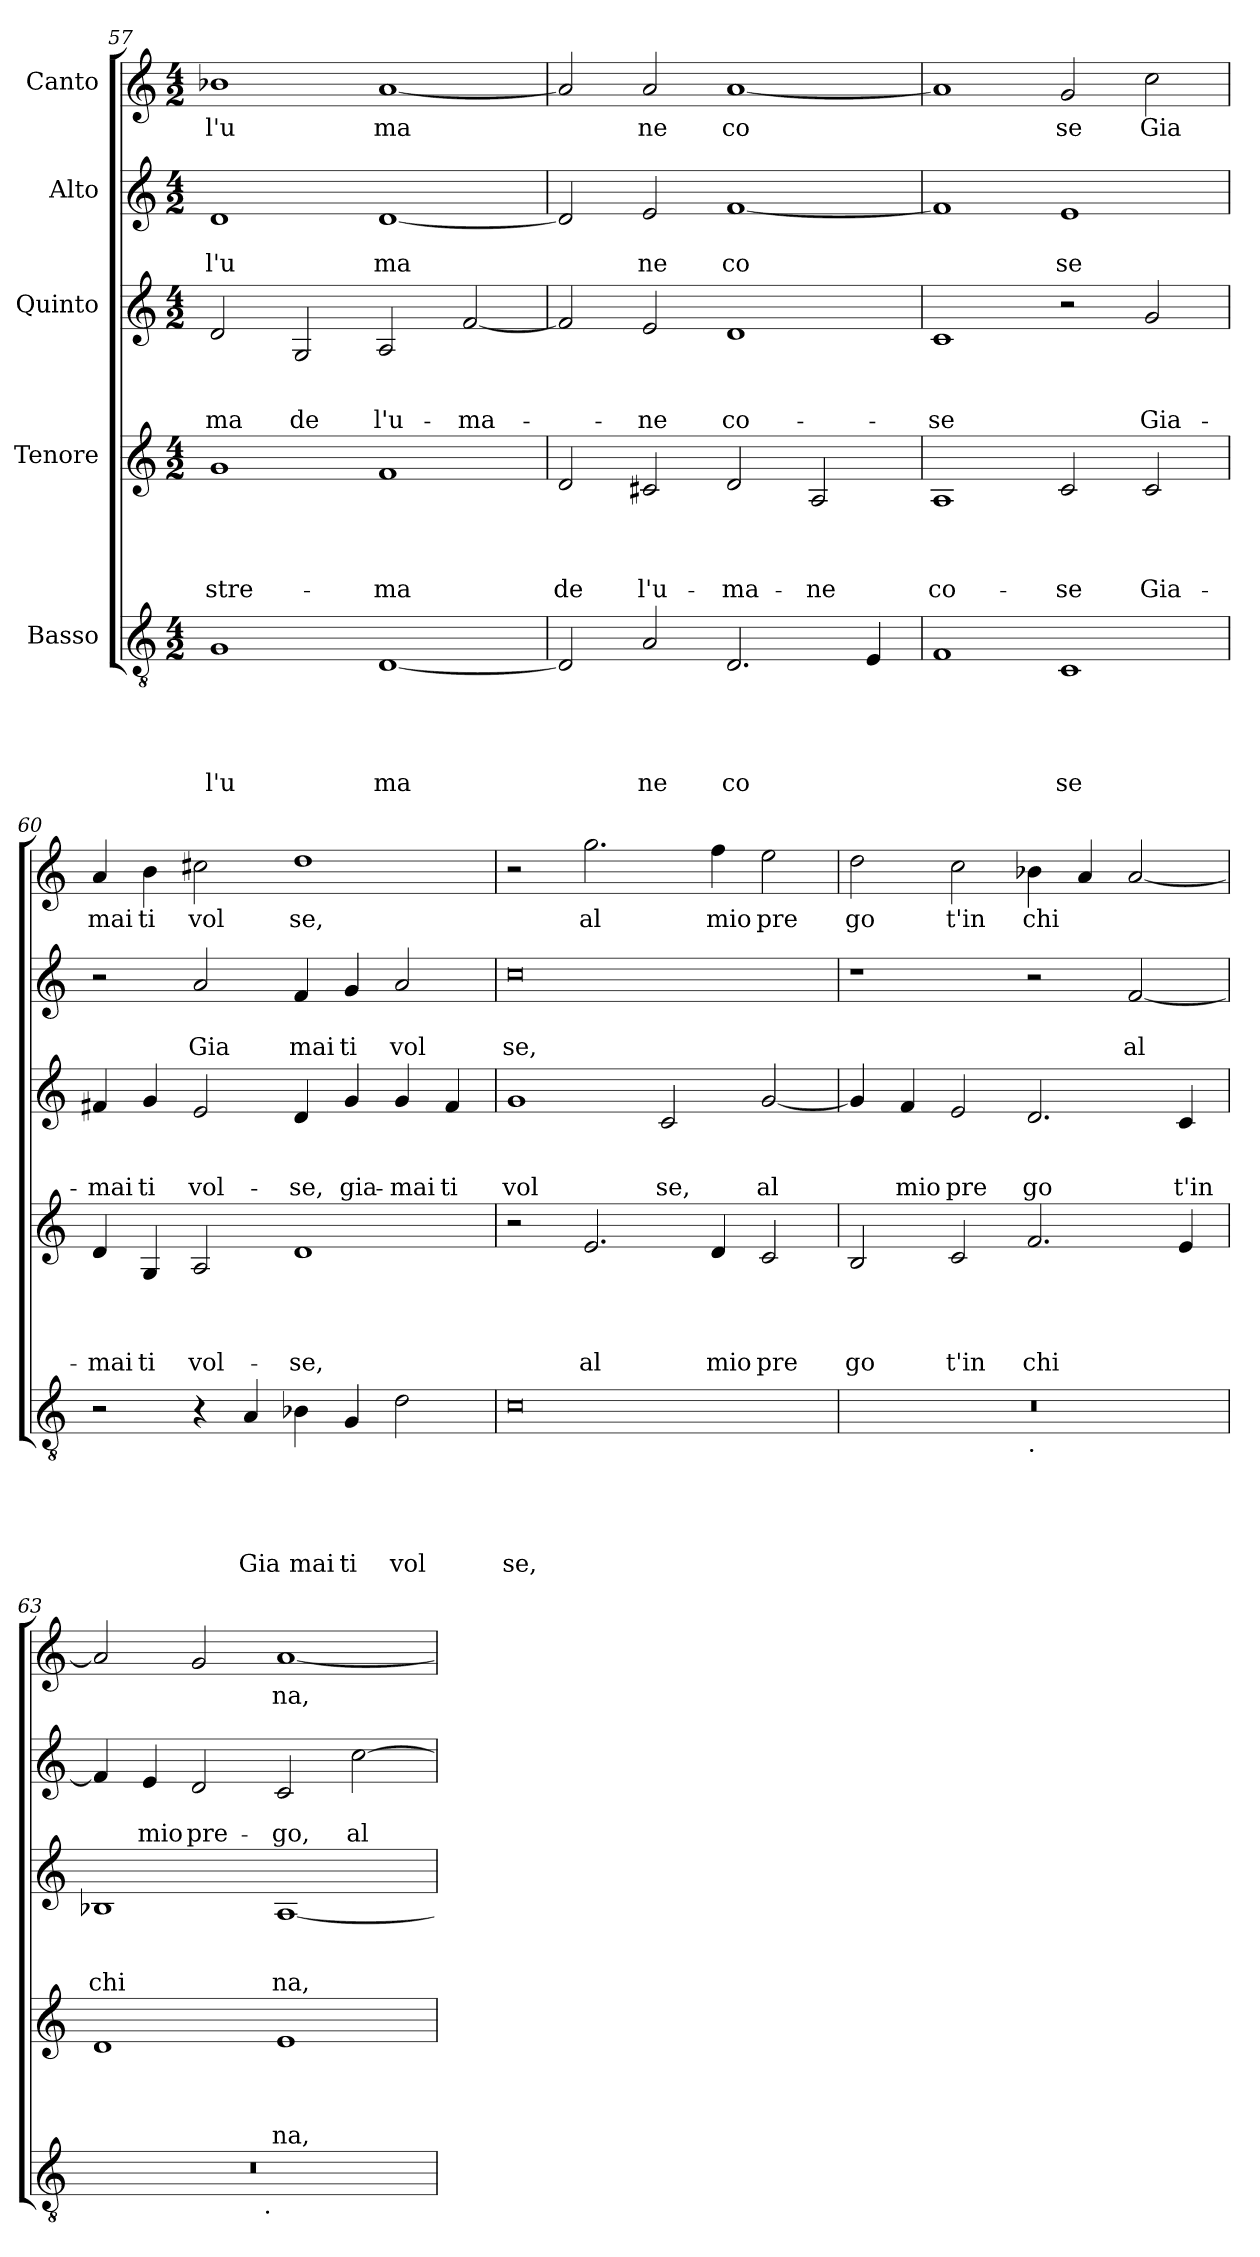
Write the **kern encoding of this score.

**kern	**text	**text	**text	**text	**text	**kern	**text	**text	**text	**text	**kern	**text	**text	**text	**kern	**text	**text	**kern	**text
*part5	*part5	*part5	*part5	*part5	*part5	*part4	*part4	*part4	*part4	*part4	*part3	*part3	*part3	*part3	*part2	*part2	*part2	*part1	*part1
*staff5	*staff5	*staff5	*staff5	*staff5	*staff5	*staff4	*staff4	*staff4	*staff4	*staff4	*staff3	*staff3	*staff3	*staff3	*staff2	*staff2	*staff2	*staff1	*staff1
*I"Basso	*	*	*	*	*	*I"Tenore	*	*	*	*	*I"Quinto	*	*	*	*I"Alto	*	*	*I"Canto	*
*clefGv2	*	*	*	*	*	*clefG2	*	*	*	*	*clefG2	*	*	*	*clefG2	*	*	*clefG2	*
*k[]	*	*	*	*	*	*k[]	*	*	*	*	*k[]	*	*	*	*k[]	*	*	*k[]	*
*C:	*	*	*	*	*	*C:	*	*	*	*	*C:	*	*	*	*C:	*	*	*C:	*
*M4/2	*	*	*	*	*	*M4/2	*	*	*	*	*M4/2	*	*	*	*M4/2	*	*	*M4/2	*
=57	=57	=57	=57	=57	=57	=57	=57	=57	=57	=57	=57	=57	=57	=57	=57	=57	=57	=57	=57
!	!	!	!	!	!LO:LY:b	!	!	!	!	!LO:LY:b	!	!	!	!LO:LY:b	!	!	!LO:LY:b	!	!LO:LY:b
1G	.	.	.	.	l'u	1g	.	.	.	-stre-	2d/	.	.	-ma	1d	.	l'u	1b-X	l'u
!	!	!	!	!	!	!	!	!	!	!	!	!	!	!LO:LY:b	!	!	!	!	!
.	.	.	.	.	.	.	.	.	.	.	2G/	.	.	de	.	.	.	.	.
!	!	!	!	!	!LO:LY:b	!	!	!	!	!LO:LY:b	!	!	!	!LO:LY:b	!	!	!LO:LY:b	!	!LO:LY:b
[<1D	.	.	.	.	ma	1f	.	.	.	-ma	2A/	.	.	l'u-	[<1d	.	ma	[<1a	ma
!	!	!	!	!	!	!	!	!	!	!	!	!	!	!LO:LY:b	!	!	!	!	!
.	.	.	.	.	.	.	.	.	.	.	[<2f/	.	.	-ma-	.	.	.	.	.
=58	=58	=58	=58	=58	=58	=58	=58	=58	=58	=58	=58	=58	=58	=58	=58	=58	=58	=58	=58
!	!	!	!	!	!	!	!	!	!	!LO:LY:b	!	!	!	!	!	!	!	!	!
2D/]	.	.	.	.	.	2d/	.	.	.	de	2f/]	.	.	.	2d/]	.	.	2a/]	.
!	!	!	!	!	!LO:LY:b	!	!	!	!	!LO:LY:b	!	!	!	!LO:LY:b	!	!	!LO:LY:b	!	!LO:LY:b
2A/	.	.	.	.	ne	2c#X/	.	.	.	l'u-	2e/	.	.	-ne	2e/	.	ne	2a/	ne
!	!	!	!	!	!LO:LY:b	!	!	!	!	!LO:LY:b	!	!	!	!LO:LY:b	!	!	!LO:LY:b	!	!LO:LY:b
2.D/	.	.	.	.	co	2d/	.	.	.	-ma-	1d	.	.	co-	[<1f	.	co	[<1a	co
!	!	!	!	!	!	!	!	!	!	!LO:LY:b	!	!	!	!	!	!	!	!	!
.	.	.	.	.	.	2A/	.	.	.	-ne	.	.	.	.	.	.	.	.	.
4E/	.	.	.	.	.	.	.	.	.	.	.	.	.	.	.	.	.	.	.
=59	=59	=59	=59	=59	=59	=59	=59	=59	=59	=59	=59	=59	=59	=59	=59	=59	=59	=59	=59
!	!	!	!	!	!	!	!	!	!	!LO:LY:b	!	!	!	!LO:LY:b	!	!	!	!	!
1F	.	.	.	.	.	1A	.	.	.	co-	1c	.	.	-se	1f]	.	.	1a]	.
!	!	!	!	!	!LO:LY:b	!	!	!	!	!LO:LY:b	!	!	!	!	!	!	!LO:LY:b	!	!LO:LY:b
1C	.	.	.	.	se	2c/	.	.	.	-se	2r	.	.	.	1e	.	se	2g/	se
!	!	!	!	!	!	!	!	!	!	!LO:LY:b	!	!	!	!LO:LY:b	!	!	!	!	!LO:LY:b
.	.	.	.	.	.	2c/	.	.	.	Gia-	2g/	.	.	Gia-	.	.	.	2cc\	Gia
=60	=60	=60	=60	=60	=60	=60	=60	=60	=60	=60	=60	=60	=60	=60	=60	=60	=60	=60	=60
!	!	!	!	!	!	!	!	!	!	!LO:LY:b	!	!	!	!LO:LY:b	!	!	!	!	!LO:LY:b
2r	.	.	.	.	.	4d/	.	.	.	-mai	4f#X/	.	.	-mai	2r	.	.	4a/	mai
!	!	!	!	!	!	!	!	!	!	!LO:LY:b	!	!	!	!LO:LY:b	!	!	!	!	!LO:LY:b
.	.	.	.	.	.	4G/	.	.	.	ti	4g/	.	.	ti	.	.	.	4b\	ti
!	!	!	!	!	!	!	!	!	!	!LO:LY:b	!	!	!	!LO:LY:b	!	!	!LO:LY:b	!	!LO:LY:b
4r	.	.	.	.	.	2A/	.	.	.	vol-	2e/	.	.	vol-	2a/	.	Gia	2cc#X\	vol
!	!	!	!	!	!LO:LY:b	!	!	!	!	!	!	!	!	!	!	!	!	!	!
4A/	.	.	.	.	Gia	.	.	.	.	.	.	.	.	.	.	.	.	.	.
!	!	!	!	!	!LO:LY:b	!	!	!	!	!LO:LY:b	!	!	!	!LO:LY:b	!	!	!LO:LY:b	!	!LO:LY:b
4B-X\	.	.	.	.	mai	1d	.	.	.	-se,	4d/	.	.	-se,	4f/	.	mai	1dd	se,
!	!	!	!	!	!LO:LY:b	!	!	!	!	!	!	!	!	!LO:LY:b	!	!	!LO:LY:b	!	!
4G/	.	.	.	.	ti	.	.	.	.	.	4g/	.	.	gia-	4g/	.	ti	.	.
!	!	!	!	!	!LO:LY:b	!	!	!	!	!	!	!	!	!LO:LY:b	!	!	!LO:LY:b	!	!
2d\	.	.	.	.	vol	.	.	.	.	.	4g/	.	.	-mai	2a/	.	vol	.	.
!	!	!	!	!	!	!	!	!	!	!	!	!	!	!LO:LY:b	!	!	!	!	!
.	.	.	.	.	.	.	.	.	.	.	4f#/	.	.	ti	.	.	.	.	.
!!LO:LB:g=z
=61	=61	=61	=61	=61	=61	=61	=61	=61	=61	=61	=61	=61	=61	=61	=61	=61	=61	=61	=61
!	!	!	!	!	!LO:LY:b	!	!	!	!	!	!	!	!	!LO:LY:b	!	!	!LO:LY:b	!	!
0c	.	.	.	.	se,	2r	.	.	.	.	1g	.	.	vol	0cc	.	se,	2r	.
!	!	!	!	!	!	!	!	!	!	!LO:LY:b	!	!	!	!	!	!	!	!	!LO:LY:b
.	.	.	.	.	.	2.e/	.	.	.	al	.	.	.	.	.	.	.	2.gg\	al
!	!	!	!	!	!	!	!	!	!	!	!	!	!	!LO:LY:b	!	!	!	!	!
.	.	.	.	.	.	.	.	.	.	.	2c/	.	.	se,	.	.	.	.	.
!	!	!	!	!	!	!	!	!	!	!LO:LY:b	!	!	!	!	!	!	!	!	!LO:LY:b
.	.	.	.	.	.	4d/	.	.	.	mio	.	.	.	.	.	.	.	4ff\	mio
!	!	!	!	!	!	!	!	!	!	!LO:LY:b	!	!	!	!LO:LY:b	!	!	!	!	!LO:LY:b
.	.	.	.	.	.	2c/	.	.	.	pre	[<2g/	.	.	al	.	.	.	2ee\	pre
=62	=62	=62	=62	=62	=62	=62	=62	=62	=62	=62	=62	=62	=62	=62	=62	=62	=62	=62	=62
!	!	!	!	!	!	!	!	!	!	!LO:LY:b	!	!	!	!	!	!	!	!	!LO:LY:b
*^	*	*	*	*	*	*	*	*	*	*	*	*	*	*	*	*	*	*	*
0r	1ryy	.	.	.	.	.	2B/	.	.	.	go	4g/]	.	.	.	1r	.	.	2dd\	go
!	!	!	!	!	!	!	!	!	!	!	!	!	!	!	!LO:LY:b	!	!	!	!	!
.	.	.	.	.	.	.	.	.	.	.	.	4f/	.	.	mio	.	.	.	.	.
!	!	!	!	!	!	!	!	!	!	!	!LO:LY:b	!	!	!	!LO:LY:b	!	!	!	!	!LO:LY:b
.	.	.	.	.	.	.	2c/	.	.	.	t'in	2e/	.	.	pre	.	.	.	2cc\	t'in
!	!LO:TX:b:t=.	!	!	!	!	!	!	!	!	!	!	!	!	!	!	!	!	!	!	!
!	!	!	!	!	!	!	!	!	!	!	!LO:LY:b	!	!	!	!LO:LY:b	!	!	!	!	!LO:LY:b
.	1ryy	.	.	.	.	.	2.f/	.	.	.	chi	2.d/	.	.	go	2r	.	.	4b-X\	chi
.	.	.	.	.	.	.	.	.	.	.	.	.	.	.	.	.	.	.	4a/	.
!	!	!	!	!	!	!	!	!	!	!	!	!	!	!	!	!	!	!LO:LY:b	!	!
.	.	.	.	.	.	.	.	.	.	.	.	.	.	.	.	[<2f/	.	al	[<2a/	.
!	!	!	!	!	!	!	!	!	!	!	!	!	!	!	!LO:LY:b	!	!	!	!	!
.	.	.	.	.	.	.	4e/	.	.	.	.	4c/	.	.	t'in	.	.	.	.	.
=63	=63	=63	=63	=63	=63	=63	=63	=63	=63	=63	=63	=63	=63	=63	=63	=63	=63	=63	=63	=63
!	!	!	!	!	!	!	!	!	!	!	!	!	!	!	!LO:LY:b	!	!	!	!	!
0r	2ryy	.	.	.	.	.	1d	.	.	.	.	1B-X	.	.	chi	4f/]	.	.	2a/]	.
!	!	!	!	!	!	!	!	!	!	!	!	!	!	!	!	!	!	!LO:LY:b	!	!
.	.	.	.	.	.	.	.	.	.	.	.	.	.	.	.	4e/	.	mio	.	.
!	!	!	!	!	!	!	!	!	!	!	!	!	!	!	!	!	!	!LO:LY:b	!	!
.	4...ryy	.	.	.	.	.	.	.	.	.	.	.	.	.	.	2d/	.	pre-	2g/	.
!	!LO:TX:b:t=.	!	!	!	!	!	!	!	!	!	!	!	!	!	!	!	!	!	!	!
.	1ryy	.	.	.	.	.	.	.	.	.	.	.	.	.	.	.	.	.	.	.
!	!	!	!	!	!	!	!	!	!	!	!LO:LY:b	!	!	!	!LO:LY:b	!	!	!LO:LY:b	!	!LO:LY:b
.	.	.	.	.	.	.	1e	.	.	.	na,	[<1A	.	.	na,	2c/	.	-go,	[<1a	na,
!	!	!	!	!	!	!	!	!	!	!	!	!	!	!	!	!	!	!LO:LY:b	!	!
.	.	.	.	.	.	.	.	.	.	.	.	.	.	.	.	[>2cc\	.	al	.	.
.	32ryy	.	.	.	.	.	.	.	.	.	.	.	.	.	.	.	.	.	.	.
*v	*v	*	*	*	*	*	*	*	*	*	*	*	*	*	*	*	*	*	*	*
=	=	=	=	=	=	=	=	=	=	=	=	=	=	=	=	=	=	=	=
*-	*-	*-	*-	*-	*-	*-	*-	*-	*-	*-	*-	*-	*-	*-	*-	*-	*-	*-	*-
